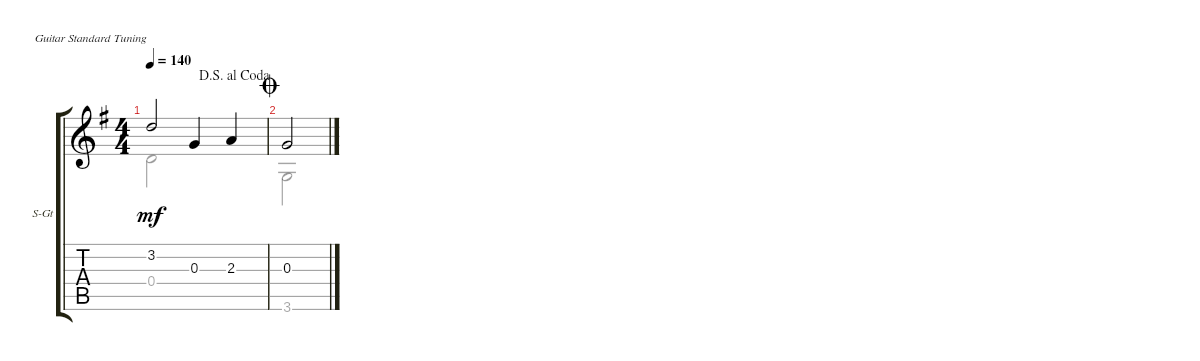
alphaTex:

\defaultSystemsLayout 4
\bracketExtendMode groupsimilarinstruments
\firstSystemTrackNameOrientation horizontal
\otherSystemsTrackNameOrientation horizontal
\track ("Steel Guitar" "S-Gt") {instrument acousticguitarsteel}
\staff {score tabs}
\tuning (E4 B3 G3 D3 A2 E2)
\voice
\ts (4 4)
\jump dalsegnoalcoda
\tempo 140
\clef g2
\ks g
3.2.2{dy mf} 0.3.4 2.3.4 |
\jump coda
0.3.2
\voice
\clef g2
\ottava regular
\simile none
\ks g
0.4.2{dy mf} |
3.6.2
